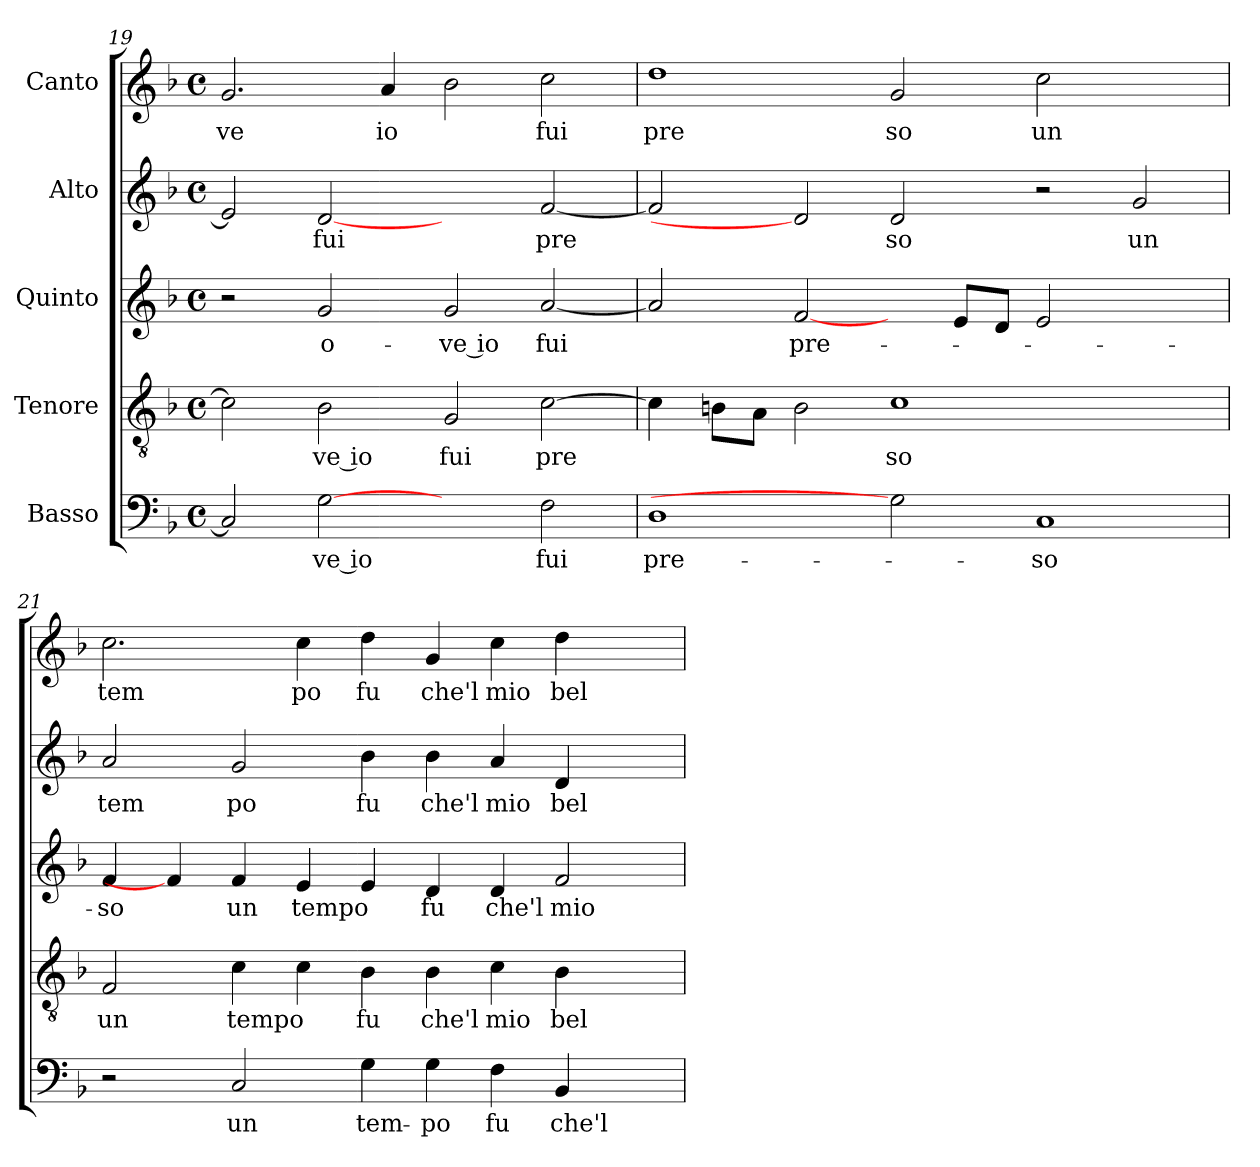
**kern	**text	**kern	**text	**kern	**text	**kern	**text	**kern	**text
*part5	*part5	*part4	*part4	*part3	*part3	*part2	*part2	*part1	*part1
*staff5	*staff5	*staff4	*staff4	*staff3	*staff3	*staff2	*staff2	*staff1	*staff1
*I"Basso	*	*I"Tenore	*	*I"Quinto	*	*I"Alto	*	*I"Canto	*
!!LO:PB:g=z
*clefF4	*	*clefGv2	*	*clefG2	*	*clefG2	*	*clefG2	*
*k[b-]	*	*k[b-]	*	*k[b-]	*	*k[b-]	*	*k[b-]	*
*F:	*	*F:	*	*F:	*	*F:	*	*F:	*
*M4/4	*	*M4/4	*	*M4/4	*	*M4/4	*	*M4/4	*
*met(c)	*	*met(c)	*	*met(c)	*	*met(c)	*	*met(c)	*
=19	=19	=19	=19	=19	=19	=19	=19	=19	=19
!	!	!	!	!	!	!	!	!	!LO:LY:b:cj
2C/]	.	2c\]	.	2r	.	2e/]	.	2.g/	-ve
!	!LO:LY:b:rj	!	!LO:LY:b:rj	!	!LO:LY:b:cj	!	!LO:LY:b:cj	!	!
[2G	ve io	2B-\	ve io	2g/	o-	[2d	fui	.	.
!	!	!	!	!	!	!	!	!	!LO:LY:b:rj
.	.	.	.	.	.	.	.	4a/	io
!	!	!	!LO:LY:b:cj	!	!LO:LY:b:rj	!	!	!	!
2ryy	.	2G/	fui	2g/	-ve io	2ryy	.	2b-\	.
!	!LO:LY:b:cj	!	!LO:LY:b	!	!LO:LY:b	!	!LO:LY:b	!	!LO:LY:b:cj
2F\	fui	[>2c\	pre	[<2a/	fui	[<2f/	pre	2cc\	fui
=20	=20	=20	=20	=20	=20	=20	=20	=20	=20
!	!LO:LY:b:cj	!	!	!	!	!	!	!	!LO:LY:b:cj
1D	pre-	4c\]	.	2a/]	.	2f/]	.	1dd	pre
.	.	8B\L	.	.	.	.	.	.	.
.	.	8A\J	.	.	.	.	.	.	.
!	!	!	!	!	!LO:LY:b	!	!	!	!
.	.	2B\	.	[2f/	pre-	2d]	.	.	.
!	!	!	!LO:LY:b:cj	!	!	!	!LO:LY:b:cj	!	!LO:LY:b:cj
2G]	.	1c	so	4ryy	.	2d/	so	2g/	so
.	.	.	.	8e/L	.	.	.	.	.
.	.	.	.	8d/J	.	.	.	.	.
!	!LO:LY:b:cj	!	!	!	!	!	!	!	!LO:LY:b:cj
1C	-so	.	.	2e/	.	2r	.	2cc\	un
!	!	!	!	!	!	!	!LO:LY:b:cj	!	!
.	.	2ryy	.	2ryy	.	2g/	un	2ryy	.
=21	=21	=21	=21	=21	=21	=21	=21	=21	=21
!	!	!	!LO:LY:b:cj	!	!LO:LY:b:cj	!	!LO:LY:b:cj	!	!LO:LY:b:cj
2r	.	2F/	un	4f/	-so	2a/	tem	2.cc\	tem
.	.	.	.	4f/]	.	.	.	.	.
!	!LO:LY:b:cj	!	!LO:LY:b:cj	!	!LO:LY:b:cj	!	!LO:LY:b:cj	!	!
2C/	un	4c\	tempo	4f/	un	2g/	po	.	.
!	!	!	!	!	!LO:LY:b:cj	!	!	!	!LO:LY:b:cj
.	.	4c\	.	4e/	tempo	.	.	4cc\	po
!	!LO:LY:b:cj	!	!LO:LY:b:cj	!	!	!	!LO:LY:b:cj	!	!LO:LY:b:cj
4G\	tem-	4B-\	fu	4e/	.	4b-\	fu	4dd\	fu
!	!LO:LY:b:cj	!	!LO:LY:b:cj	!	!LO:LY:b:cj	!	!LO:LY:b:cj	!	!LO:LY:b:cj
4G\	-po	4B-\	che'l	4d/	fu	4b-\	che'l	4g/	che'l
!	!LO:LY:b:cj	!	!LO:LY:b:cj	!	!LO:LY:b:cj	!	!LO:LY:b:cj	!	!LO:LY:b:cj
4F\	fu	4c\	mio	4d/	che'l	4a/	mio	4cc\	mio
!	!LO:LY:b:cj	!	!LO:LY:b:cj	!	!LO:LY:b:cj	!	!LO:LY:b:cj	!	!LO:LY:b:cj
4BB-/	che'l	4B-\	bel	2f/	mio	4d/	bel	4dd\	bel
4ryy	.	4ryy	.	.	.	4ryy	.	4ryy	.
=	=	=	=	=	=	=	=	=	=
*-	*-	*-	*-	*-	*-	*-	*-	*-	*-
